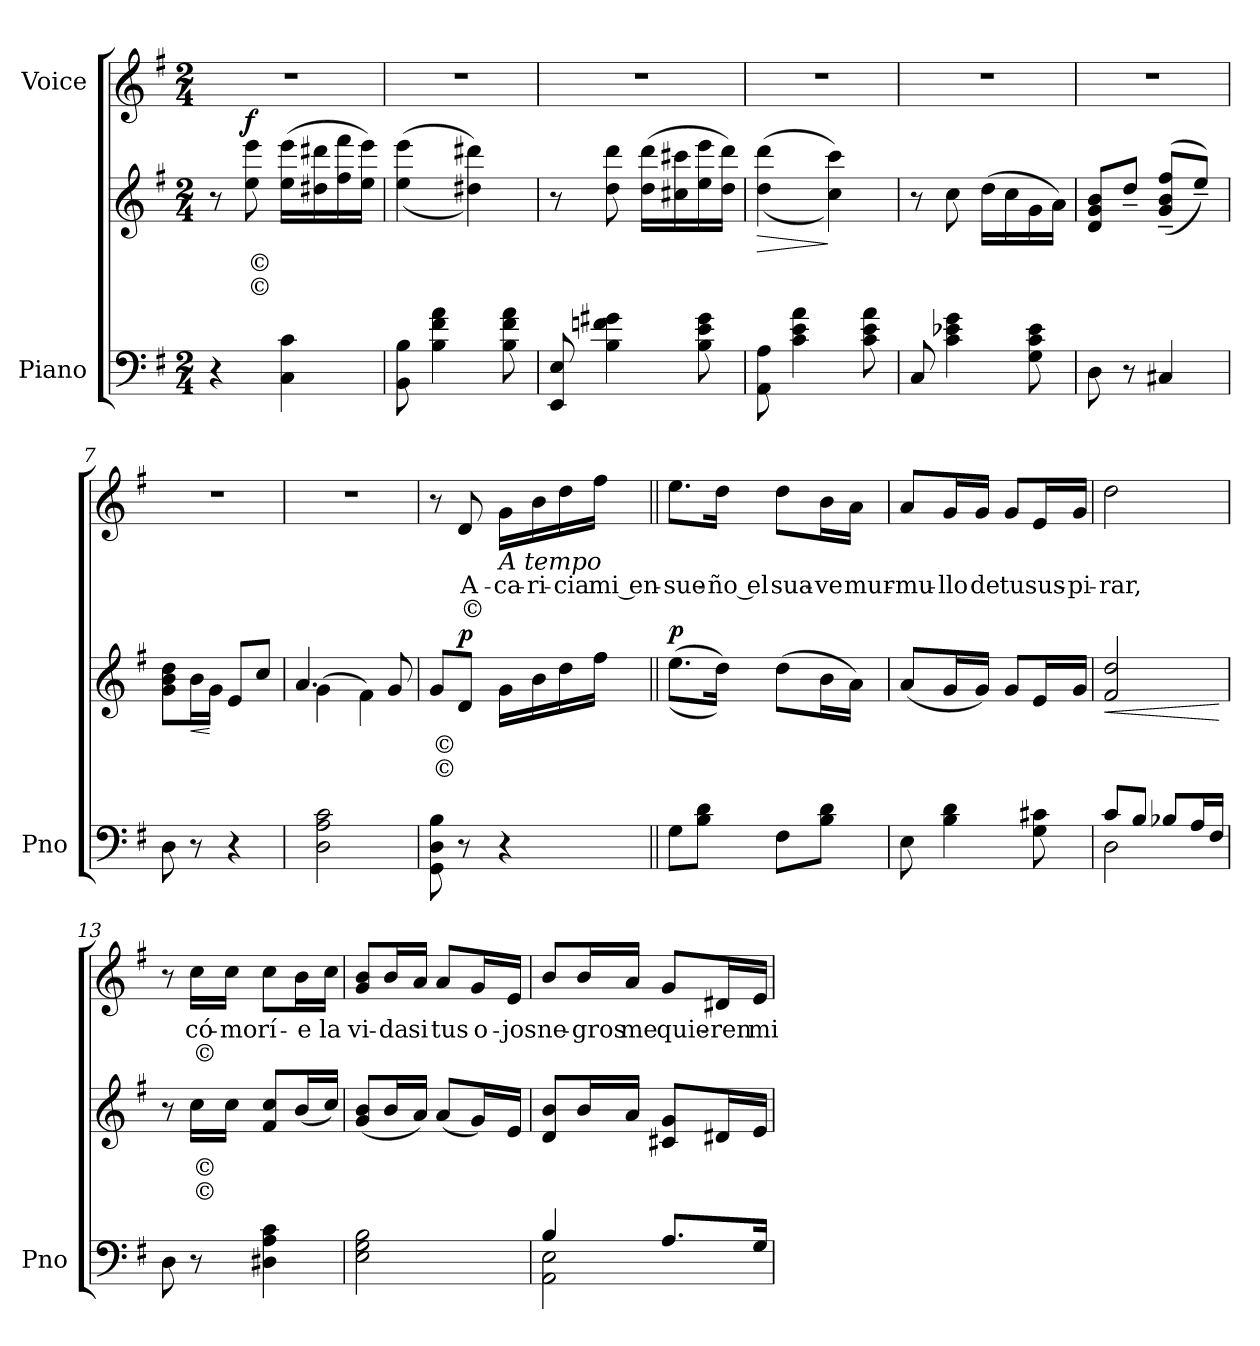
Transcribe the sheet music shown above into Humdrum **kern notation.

**kern	**kern	**text	**text	**dynam	**kern	**text	**text
*part2	*part2	*part2	*part2	*part2	*part1	*part1	*part1
*staff3	*staff2	*staff2	*staff2	*staff2/3	*staff1	*staff1	*staff1
*I"Piano	*	*	*	*	*I"Voice	*	*
*I'Pno	*	*	*	*	*	*	*
*clefF4	*clefG2	*	*	*	*clefG2	*	*
*k[f#]	*k[f#]	*	*	*	*k[f#]	*	*
*M2/4	*M2/4	*	*	*	*M2/4	*	*
*MM68	*MM68	*	*	*	*MM68	*	*
=1	=1	=1	=1	=1	=1	=1	=1
4r	8r	.	.	.	2r	.	.
!	!	!	!	!LO:DY:b	!	!	!
.	8ee\ 8eee\	©	©	f	.	.	.
4C\ 4c\	(16ee\ 16eee\LL	.	.	.	.	.	.
.	16dd#X\ 16ddd#X\	.	.	.	.	.	.
.	16ff#\ 16fff#\	.	.	.	.	.	.
.	16ee\ 16eee\JJ)	.	.	.	.	.	.
=2	=2	=2	=2	=2	=2	=2	=2
8BB\ 8B\	((4ee\ 4eee\	.	.	.	2r	.	.
4B\ 4f#\ 4a\	.	.	.	.	.	.	.
.	4dd#X\ 4ddd#X\))	.	.	.	.	.	.
8B\ 8f#\ 8a\	.	.	.	.	.	.	.
=3	=3	=3	=3	=3	=3	=3	=3
8EE/ 8E/	8r	.	.	.	2r	.	.
4B\ 4fn\ 4g#X\	8dd\ 8ddd\	.	.	.	.	.	.
.	(16dd\ 16ddd\LL	.	.	.	.	.	.
.	16cc#X\ 16ccc#X\	.	.	.	.	.	.
8B\ 8e\ 8g#\	16ee\ 16eee\	.	.	.	.	.	.
.	16dd\ 16ddd\JJ)	.	.	.	.	.	.
=4	=4	=4	=4	=4	=4	=4	=4
!	!	!	!	!LO:HP:b	!	!	!
8AA\ 8A\	((4dd\ 4ddd\	.	.	>	2r	.	.
4c\ 4e\ 4a\	.	.	.	.	.	.	.
.	4cc\ 4ccc\))	.	.	]	.	.	.
8c\ 8e\ 8a\	.	.	.	.	.	.	.
!!LO:LB:g=z
=5	=5	=5	=5	=5	=5	=5	=5
8C/	8r	.	.	.	2r	.	.
4c\ 4e-X\ 4g\	8cc\	.	.	.	.	.	.
.	(16dd\LL	.	.	.	.	.	.
.	16cc\	.	.	.	.	.	.
8G\ 8c\ 8e-\	16g\	.	.	.	.	.	.
.	16a\JJ)	.	.	.	.	.	.
=6	=6	=6	=6	=6	=6	=6	=6
8D\	8d/ 8g/ 8b/L	.	.	.	2r	.	.
8r	8dd~/J	.	.	.	.	.	.
4C#X/	(>(>8g/~ 8b/~ 8ff#/~L	.	.	.	.	.	.
.	8ee~/J))	.	.	.	.	.	.
=7	=7	=7	=7	=7	=7	=7	=7
8D\	8g\ 8b\ 8dd\L	.	.	.	2r	.	.
!	!	!	!	!LO:HP:b	!	!	!
8r	16b\L	.	.	<	.	.	.
.	16g\JJ	.	.	[	.	.	.
4r	8e/L	.	.	.	.	.	.
.	8cc/J	.	.	.	.	.	.
=8	=8	=8	=8	=8	=8	=8	=8
*	*^	*	*	*	*	*	*
2D\ 2A\ 2c\	(4g\	4.a/	.	.	.	2r	.	.
.	4f#\)	.	.	.	.	.	.	.
.	.	8g/	.	.	.	.	.	.
*	*v	*v	*	*	*	*	*	*
!!LO:LB:g=z
=9	=9	=9	=9	=9	=9	=9	=9
8GG\ 8D\ 8B\	8g/L	©	©	.	8r	.	.
!	!	!	!	!LO:DY:b	!	!	!
8r	8d/J	.	.	p	8d/	A-	©
!	!	!	!	!	!LO:TX:b:i:t=A tempo	!	!
4r	16g\LL	.	.	.	16g\LL	-ca-	.
.	16b\	.	.	.	16b\	-ri-	.
.	16dd\	.	.	.	16dd\	-cia	.
.	16ff#\JJ	.	.	.	16ff#\JJ	mi en-	.
=10||	=10||	=10||	=10||	=10||	=10||	=10||	=10||
!	!	!	!	!LO:DY:b	!	!	!
8G\L	((8.ee\L	.	.	p	8.ee\L	-sue-	.
8B\ 8d\J	.	.	.	.	.	.	.
.	16dd\Jk))	.	.	.	16dd\Jk	-ño el	.
8F#\L	(8dd\L	.	.	.	8dd\L	sua-	.
8B\ 8d\J	16b\L	.	.	.	16b\L	-ve	.
.	16a\JJ)	.	.	.	16a\JJ	mur-	.
=11	=11	=11	=11	=11	=11	=11	=11
8E\	(8a/L	.	.	.	8a/L	-mu-	.
4B\ 4d\	16g/L	.	.	.	16g/L	-llo	.
.	16g/JJ)	.	.	.	16g/JJ	de	.
.	8g/L	.	.	.	8g/L	tu	.
8G\ 8c#X\	16e/L	.	.	.	16e/L	sus-	.
.	16g/JJ	.	.	.	16g/JJ	-pi-	.
=12	=12	=12	=12	=12	=12	=12	=12
*^	*	*	*	*	*	*	*
!	!	!	!	!	!LO:HP:b	!	!	!
!	!	!	!	!	!LO:HP:n=1:b	!	!	!
8c/L	2D\	2f#/ 2dd/	.	.	< >	2dd\	-rar,	.
8B/J	.	.	.	.	]	.	.	.
8B-X/L	.	.	.	.	.	.	.	.
16A/L	.	.	.	.	.	.	.	.
16F#/JJ	.	.	.	.	.	.	.	.
*v	*v	*	*	*	*	*	*	*
.	.	.	.	[	.	.	.
!!LO:PB:g=z
=13	=13	=13	=13	=13	=13	=13	=13
8D\	8r	.	.	.	8r	.	.
8r	16cc\LL	©	©	.	16cc\LL	có-	©
.	16cc\JJ	.	.	.	16cc\JJ	-mo	.
4D#X\ 4A\ 4c\	8f#/ 8cc/L	.	.	.	8cc\L	rí-	.
.	(16b/L	.	.	.	16b\L	-e	.
.	16cc/JJ)	.	.	.	16cc\JJ	la	.
=14	=14	=14	=14	=14	=14	=14	=14
2E\ 2G\ 2B\	(8g/ 8b/L	.	.	.	8g/ 8b/L	vi-	.
.	16b/L	.	.	.	16b/L	-da	.
.	16a/JJ)	.	.	.	16a/JJ	si	.
.	(8a/L	.	.	.	8a/L	tus	.
.	16g/L)	.	.	.	16g/L	o-	.
.	16e/JJ	.	.	.	16e/JJ	-jos	.
=15	=15	=15	=15	=15	=15	=15	=15
*^	*	*	*	*	*	*	*
2AA\ 2E\	4B/	8d/ 8b/L	.	.	.	8b/L	ne-	.
.	.	16b/L	.	.	.	16b/L	-gros	.
.	.	16a/JJ	.	.	.	16a/JJ	me	.
.	8.A/L	8c#X/ 8g/L	.	.	.	8g/L	quie-	.
.	.	16d#X/L	.	.	.	16d#X/L	-ren	.
.	16G/Jk	16e/JJ	.	.	.	16e/JJ	mi-	.
*v	*v	*	*	*	*	*	*	*
=	=	=	=	=	=	=	=
*-	*-	*-	*-	*-	*-	*-	*-
